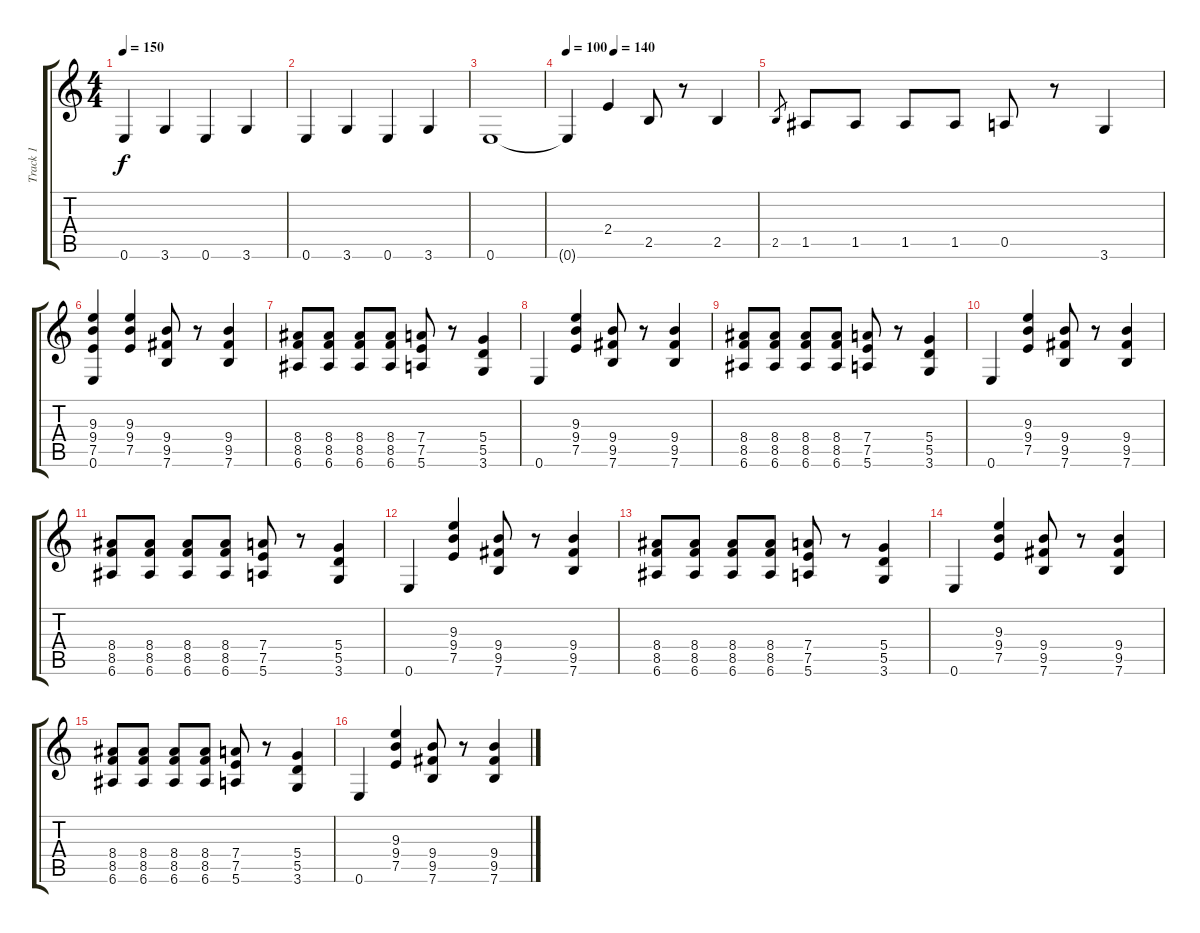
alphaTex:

\track ("Track 1" "Track 1") {instrument distortionguitar}
\staff {score tabs}
\tuning (E4 B3 G3 D3 A2 E2) {hide}
\ts (4 4)
\tempo 150
\clef g2
\ks c
0.6.4{dy f} 3.6.4 0.6.4 3.6.4 |
0.6.4 3.6.4 0.6.4 3.6.4 |
0.6.1 |
\tempo 100
\tempo (140 0.25)
0.6{t}.4 2.4.4 2.5.8 r.8 2.5.4 |
2.5.8{gr} 1.5.8 1.5.8 1.5.8 1.5.8 0.5.8 r.8 3.6.4 |
(9.3 9.4 7.5 0.6).4 (9.3 9.4 7.5).4 (9.4 9.5 7.6).8 r.8 (9.4 9.5 7.6).4 |
(8.4 8.5 6.6).8 (8.4 8.5 6.6).8 (8.4 8.5 6.6).8 (8.4 8.5 6.6).8 (7.4 7.5 5.6).8 r.8 (5.4 5.5 3.6).4 |
0.6.4 (9.3 9.4 7.5).4 (9.4 9.5 7.6).8 r.8 (9.4 9.5 7.6).4 |
(8.4 8.5 6.6).8 (8.4 8.5 6.6).8 (8.4 8.5 6.6).8 (8.4 8.5 6.6).8 (7.4 7.5 5.6).8 r.8 (5.4 5.5 3.6).4 |
0.6.4 (9.3 9.4 7.5).4 (9.4 9.5 7.6).8 r.8 (9.4 9.5 7.6).4 |
(8.4 8.5 6.6).8 (8.4 8.5 6.6).8 (8.4 8.5 6.6).8 (8.4 8.5 6.6).8 (7.4 7.5 5.6).8 r.8 (5.4 5.5 3.6).4 |
0.6.4 (9.3 9.4 7.5).4 (9.4 9.5 7.6).8 r.8 (9.4 9.5 7.6).4 |
(8.4 8.5 6.6).8 (8.4 8.5 6.6).8 (8.4 8.5 6.6).8 (8.4 8.5 6.6).8 (7.4 7.5 5.6).8 r.8 (5.4 5.5 3.6).4 |
0.6.4 (9.3 9.4 7.5).4 (9.4 9.5 7.6).8 r.8 (9.4 9.5 7.6).4 |
(8.4 8.5 6.6).8 (8.4 8.5 6.6).8 (8.4 8.5 6.6).8 (8.4 8.5 6.6).8 (7.4 7.5 5.6).8 r.8 (5.4 5.5 3.6).4 |
0.6.4 (9.3 9.4 7.5).4 (9.4 9.5 7.6).8 r.8 (9.4 9.5 7.6).4
